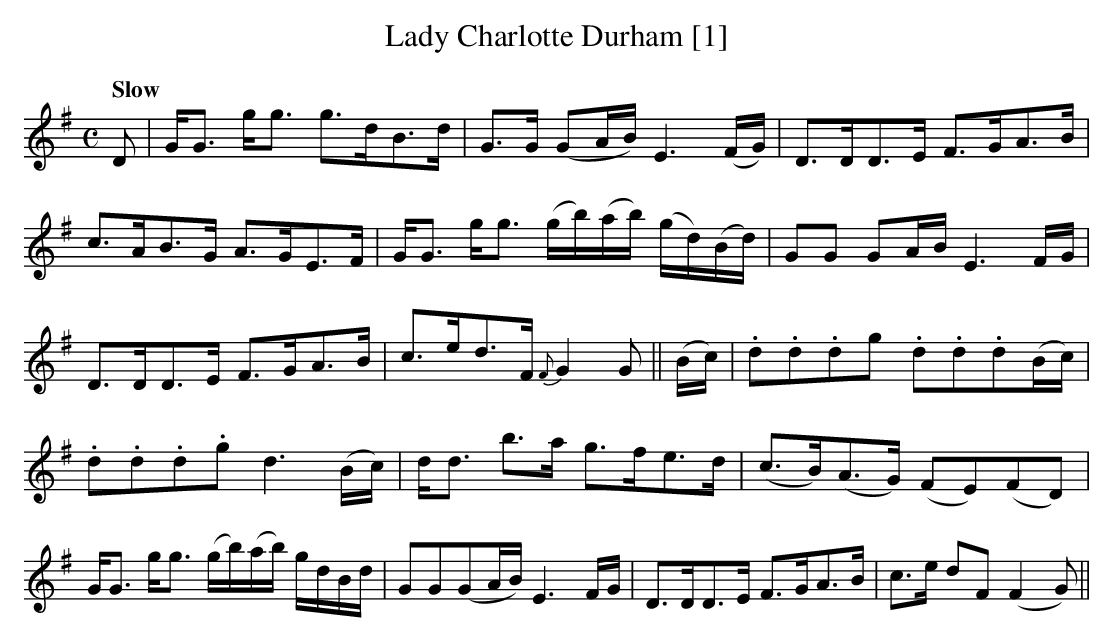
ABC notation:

X:1
T:Lady Charlotte Durham [1]
M:C
L:1/8
Q:"Slow"
K:G
D|G<G g<g g>dB>d|G>G (GA/B/) E3 (F/G/)|D>DD>E F>GA>B|
c>AB>G A>GE>F|G<G g<g (g/b/)(a/b/) (g/d/)(B/d/)|GG GA/B/ E3 F/G/|
D>DD>E F>GA>B|c>ed>F {F}G2G||(B/c/)|.d.d.dg .d.d.d(B/c/)|
.d.d.d.g d3 (B/c/)|d<d b>a g>fe>d|(c>B)(A>G) (FE)(FD)|
G<G g<g (g/b/)(a/b/) g/d/B/d/|GG(GA/B/) E3F/G/|D>DD>E F>GA>B|c>e dF (F2G)||
